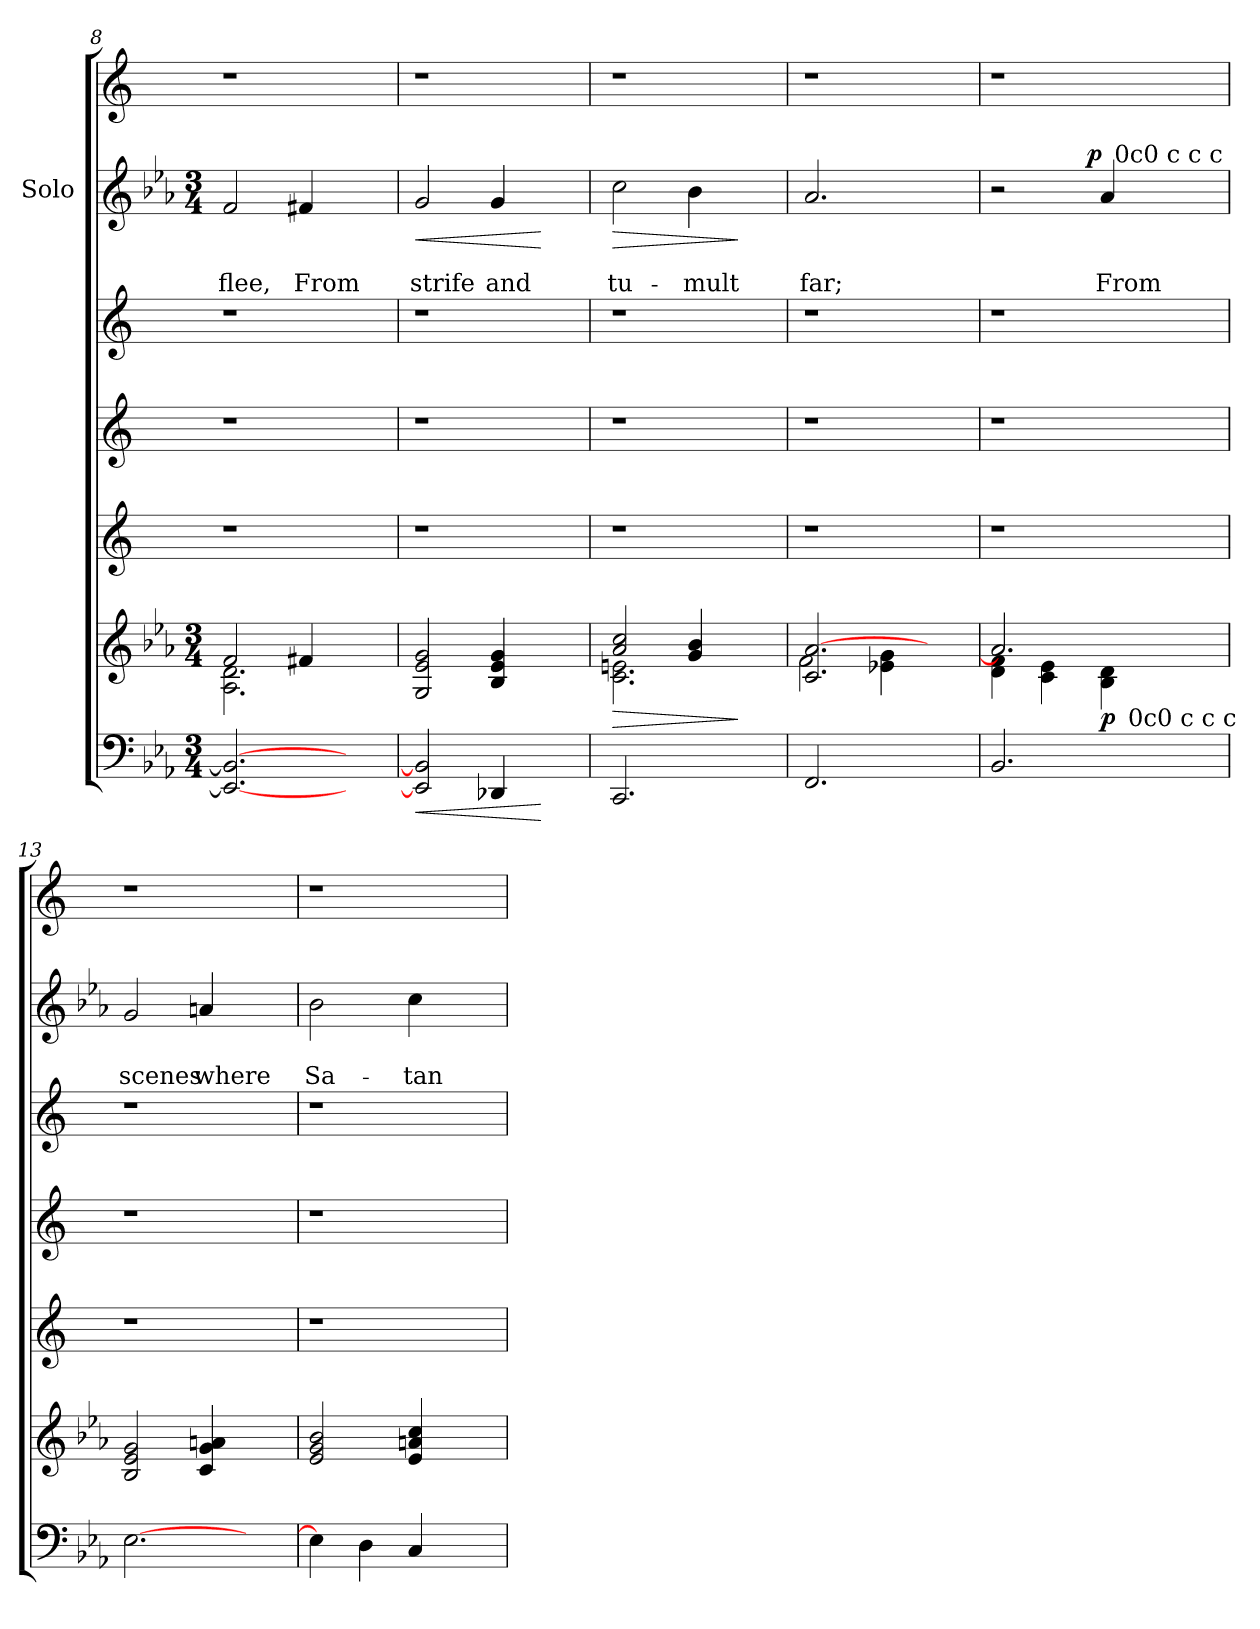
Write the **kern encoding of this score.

**kern	**dynam	**kern	**dynam	**kern	**kern	**kern	**kern	**text	**text	**dynam	**kern
*part7	*part7	*part6	*part6	*part5	*part4	*part3	*part2	*part2	*part2	*part2	*part1
*staff7	*staff7	*staff6	*staff6	*staff5	*staff4	*staff3	*staff2	*staff2	*staff2	*staff2	*staff1
*	*	*	*	*	*	*	*I"Solo	*	*	*	*
!!LO:LB:g=z
*clefF4	*	*clefG2	*	*clefG2	*clefG2	*clefG2	*clefG2	*	*	*	*clefG2
*k[b-e-a-]	*	*k[b-e-a-]	*	*k[]	*k[]	*k[]	*k[b-e-a-]	*	*	*	*k[]
*E-:	*	*E-:	*	*C:	*C:	*C:	*E-:	*	*	*	*C:
*M3/4	*	*M3/4	*	*	*	*	*M3/4	*	*	*	*
=8	=8	=8	=8	=8	=8	=8	=8	=8	=8	=8	=8
*	*	*^	*	*	*	*	*	*	*	*	*
!	!	!	!	!	!	!	!	!	!	!LO:LY:b	!	!
2.EE-/_ 2.BB-/_	.	2f/	2.A-\ 2.d\	.	1r	1r	1r	2f/	.	flee,	.	1r
!	!	!	!	!	!	!	!	!	!	!LO:LY:b	!	!
.	.	4f#X/	.	.	.	.	.	4f#X/	.	From	.	.
4ryy	.	4ryy	4ryy	.	.	.	.	4ryy	.	.	.	.
=9	=9	=9	=9	=9	=9	=9	=9	=9	=9	=9	=9	=9
!	!LO:HP:b	!	!	!	!	!	!	!	!	!LO:LY:b	!LO:HP:b	!
*	*	*v	*v	*	*	*	*	*	*	*	*	*
2EE-/] 2BB-/]	<	2G/ 2e-/ 2g/	.	1r	1r	1r	2g/	.	strife	<	1r
!	!	!	!	!	!	!	!	!	!LO:LY:b	!	!
4DD-X/	.	4B-/ 4e-/ 4g/	.	.	.	.	4g/	.	and	.	.
4ryy	[	4ryy	.	.	.	.	4ryy	.	.	[	.
=10	=10	=10	=10	=10	=10	=10	=10	=10	=10	=10	=10
!	!	!	!LO:HP:b	!	!	!	!	!	!LO:LY:b	!LO:HP:b	!
*	*	*^	*	*	*	*	*	*	*	*	*
2.CC/	.	2a-/ 2cc/	2.c\ 2.en\	>	1r	1r	1r	2cc\	.	tu-	>	1r
!	!	!	!	!	!	!	!	!	!	!LO:LY:b	!	!
.	.	4g/ 4b-/	.	.	.	.	.	4b-\	.	-mult	.	.
4ryy	.	4ryy	4ryy	]	.	.	.	4ryy	.	.	]	.
=11	=11	=11	=11	=11	=11	=11	=11	=11	=11	=11	=11	=11
!	!	!	!	!	!	!	!	!	!	!LO:LY:b	!	!
2.FF/	.	2.c/ [>2.a-/	2f\	.	1r	1r	1r	2.a-/	.	far;	.	1r
.	.	.	4e-X\ 4g\	.	.	.	.	.	.	.	.	.
4ryy	.	4ryy	4ryy	.	.	.	.	4ryy	.	.	.	.
=12	=12	=12	=12	=12	=12	=12	=12	=12	=12	=12	=12	=12
*^	*	*	*	*	*	*	*	*^	*	*	*	*
*	*	*	*	*	*	*	*	*	*	*^	*	*	*	*
2.BB-/	2ryy	.	2.a-/]	4d\ 4f\	.	1r	1r	1r	2r	4...ryy	2ryy	.	.	.	1r
.	.	.	.	4c\ 4e-\	.	.	.	.	.	.	.	.	.	.	.
!	!	!	!	!	!	!	!	!	!	!	!	!	!	!LO:DY:a	!
.	.	.	.	.	.	.	.	.	.	2ryy	.	.	.	p	.
!	!	!	!	!	!LO:DY:b	!	!	!	!	!	!	!	!LO:LY:b	!	!
.	16ryy	.	.	4B-\ 4d\	p	.	.	.	4a-/	.	32ryy	.	From	.	.
!	!	!	!	!	!	!	!	!	!	!	!LO:TX:a:t=0c0 c c c	!	!	!	!
.	.	.	.	.	.	.	.	.	.	.	4...ryy	.	.	.	.
!	!LO:TX:a:t=0c0 c c c	!	!	!	!	!	!	!	!	!	!	!	!	!	!
.	4..ryy	.	.	.	.	.	.	.	.	.	.	.	.	.	.
4ryy	.	.	4ryy	4ryy	.	.	.	.	4ryy	.	.	.	.	.	.
.	.	.	.	.	.	.	.	.	.	32ryy	.	.	.	.	.
=13	=13	=13	=13	=13	=13	=13	=13	=13	=13	=13	=13	=13	=13	=13	=13
!	!	!	!	!	!	!	!	!	!	!	!	!	!LO:LY:b	!	!
*v	*v	*	*	*	*	*	*	*	*v	*v	*v	*	*	*	*
*	*	*v	*v	*	*	*	*	*	*	*	*	*
[>2.E-\	.	2B-/ 2e-/ 2g/	.	1r	1r	1r	2g/	.	scenes	.	1r
!	!	!	!	!	!	!	!	!	!LO:LY:b	!	!
.	.	4c/ 4g/ 4an/	.	.	.	.	4an/	.	where	.	.
4ryy	.	4ryy	.	.	.	.	4ryy	.	.	.	.
=14	=14	=14	=14	=14	=14	=14	=14	=14	=14	=14	=14
!	!	!	!	!	!	!	!	!	!LO:LY:b	!	!
4E-\]	.	2e-/ 2g/ 2b-/	.	1r	1r	1r	2b-\	.	Sa-	.	1r
4D\	.	.	.	.	.	.	.	.	.	.	.
!	!	!	!	!	!	!	!	!	!LO:LY:b	!	!
4C/	.	4e-/ 4an/ 4cc/	.	.	.	.	4cc\	.	-tan	.	.
4ryy	.	4ryy	.	.	.	.	4ryy	.	.	.	.
=	=	=	=	=	=	=	=	=	=	=	=
*-	*-	*-	*-	*-	*-	*-	*-	*-	*-	*-	*-
